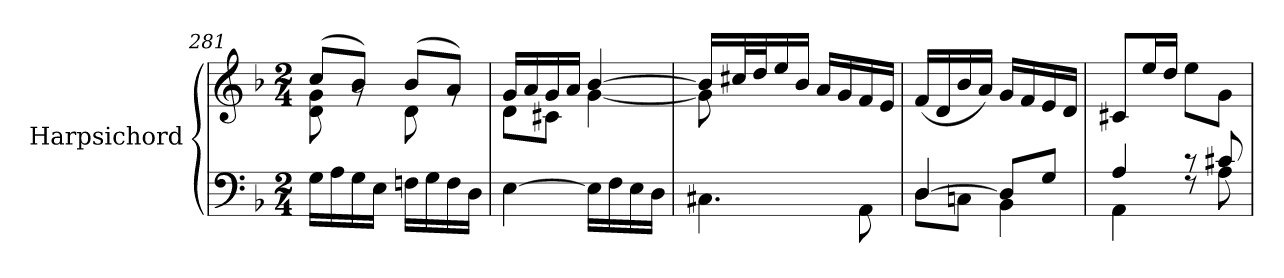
**kern	**kern
*part1	*part1
*staff2	*staff1
*I"Harpsichord	*
*I'Hch.	*
*clefF4	*clefG2
*k[b-]	*k[b-]
*M2/4	*M2/4
=281	=281
*	*^
16G\LL	(>8cc/L	8d\ 8g\
16A\	.	.
16G\	8b-/J)	8rg
16E\JJ	.	.
16Fn\LL	(>8b-/L	8d\
16G\	.	.
16F\	8a/J)	8rg
16D\JJ	.	.
=282	=282	=282
[4E\	16g/LL	8d\L
.	16a/	.
.	16g/	8c#X\J
.	16a/JJ	.
16E\LL]	[4b-/	[4g\
16F\	.	.
16E\	.	.
16D\JJ	.	.
!!LO:LB:g=z	!!
=283	=283	=283
*^	*	*
8ryy	4.C#X\	16b-/LL]	8g\L]
.	.	32cc#X/L	.
.	.	32dd/J	.
8G/	.	16ee/	4.ryy
.	.	16b-/JJ	.
8E/	.	16a/LL	.
.	.	16g/	.
8C#X/J	8AA\	16f/	.
.	.	16e/JJ	.
*	*	*v	*v
=284	=284	=284
[4D/	8D\L	(<16f/LL
.	.	16d/
.	8Cn\J	16b-/
.	.	16a/JJ)
8D/L]	4BB-\	16g/LL
.	.	16f/
8G/J	.	16e/
.	.	16d/JJ
=285	=285	=285
4A/	4AA\	8c#X/L
.	.	16ee/L
.	.	16dd/JJ
8r	8rF	8ee\L
8c#X/	8A\	8g\J
*v	*v	*
=	=
*-	*-
